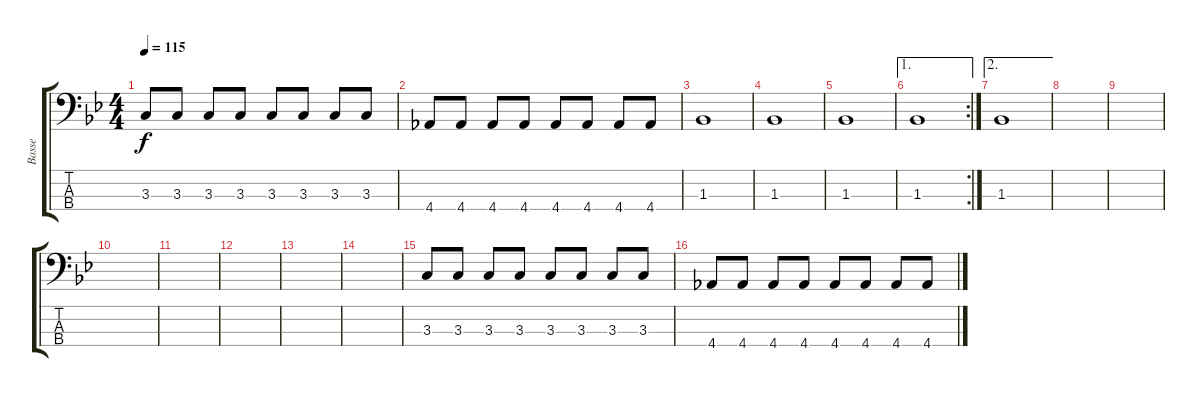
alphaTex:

\track ("Basse" "Basse") {instrument electricbassfinger}
\staff {score tabs}
\tuning (G2 D2 A1 E1) {hide}
\ts (4 4)
\tempo 115
\clef f4
\ks bb
3.3.8{dy f} 3.3.8 3.3.8 3.3.8 3.3.8 3.3.8 3.3.8 3.3.8 |
4.4.8 4.4.8 4.4.8 4.4.8 4.4.8 4.4.8 4.4.8 4.4.8 |
1.3.1 |
1.3.1 |
1.3.1 |
\ae 1
\rc 2
1.3.1 |
\ae 2
1.3.1 |
|
|
|
|
|
|
|
3.3.8 3.3.8 3.3.8 3.3.8 3.3.8 3.3.8 3.3.8 3.3.8 |
4.4.8 4.4.8 4.4.8 4.4.8 4.4.8 4.4.8 4.4.8 4.4.8
